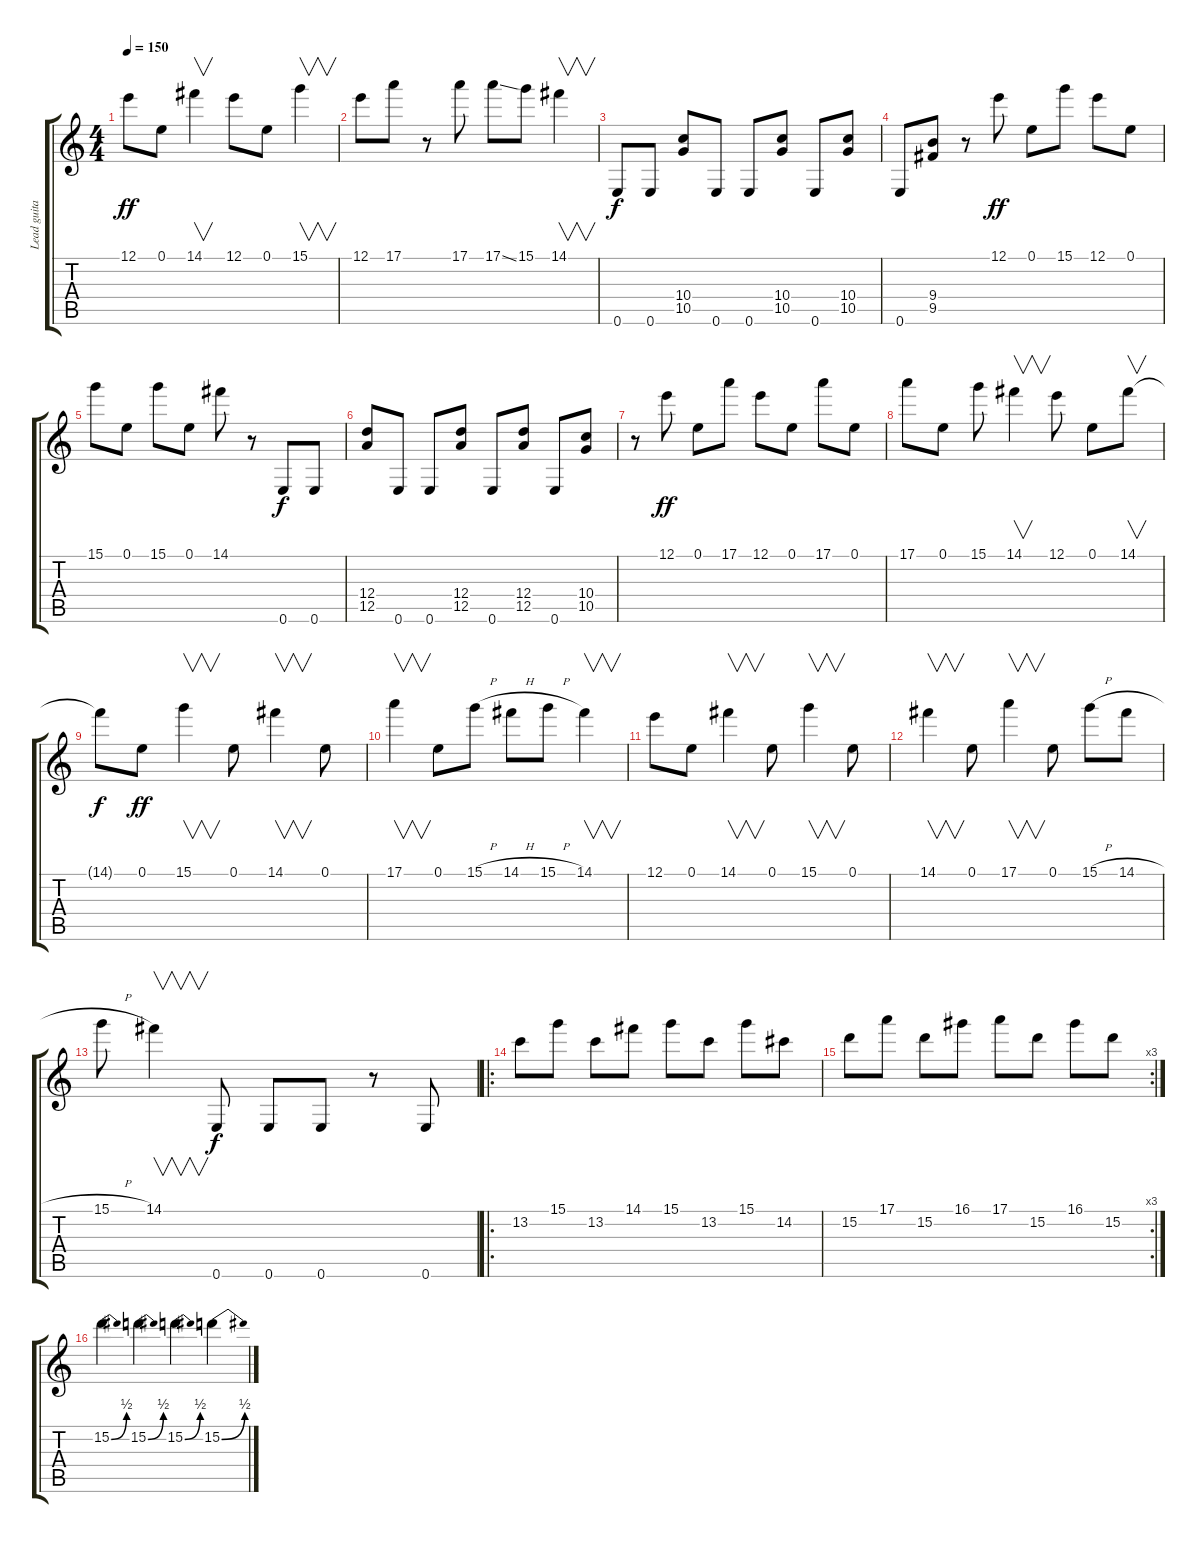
\track ("Lead guitar" "Lead guita") {instrument overdrivenguitar}
\staff {score tabs}
\tuning (E4 B3 G3 D3 A2 E2) {hide}
\ts (4 4)
\tempo 150
\clef g2
\ks c
12.1.8{dy ff} 0.1.8 14.1.4{v} 12.1.8 0.1.8 15.1.4{v} |
12.1.8 17.1.8 r.8 17.1.8 17.1{ss}.8 15.1.8 14.1.4{v} |
0.6.8{dy f} 0.6.8 (10.4 10.5).8 0.6.8 0.6.8 (10.4 10.5).8 0.6.8 (10.4 10.5).8 |
0.6.8 (9.4 9.5).8 r.8 12.1.8{dy ff} 0.1.8 15.1.8 12.1.8 0.1.8 |
15.1.8 0.1.8 15.1.8 0.1.8 14.1.8 r.8 0.6.8{dy f} 0.6.8 |
(12.4 12.5).8 0.6.8 0.6.8 (12.4 12.5).8 0.6.8 (12.4 12.5).8 0.6.8 (10.4 10.5).8 |
r.8 12.1.8{dy ff} 0.1.8 17.1.8 12.1.8 0.1.8 17.1.8 0.1.8 |
17.1.8 0.1.8 15.1.8 14.1.4{v} 12.1.8 0.1.8 14.1.8{v} |
14.1{t}.8{dy f} 0.1.8{dy ff} 15.1.4{v} 0.1.8 14.1.4{v} 0.1.8 |
17.1.4{v} 0.1.8 15.1{h}.8 14.1{h}.8 15.1{h}.8 14.1.4{v} |
12.1.8 0.1.8 14.1.4{v} 0.1.8 15.1.4{v} 0.1.8 |
14.1.4{v} 0.1.8 17.1.4{v} 0.1.8 15.1{h}.8 14.1{h}.8 |
15.1{h}.8 14.1.4{v} 0.6.8{dy f} 0.6.8 0.6.8 r.8 0.6.8 |
\ro
13.2.8 15.1.8 13.2.8 14.1.8 15.1.8 13.2.8 15.1.8 14.2.8 |
\rc 3
15.2.8 17.1.8 15.2.8 16.1.8 17.1.8 15.2.8 16.1.8 15.2.8 |
15.2{be (bend 0 0 60 2)}.4 15.2{be (bend 0 0 60 2)}.4 15.2{be (bend 0 0 60 2)}.4 15.2{be (bend 0 0 60 2)}.4
